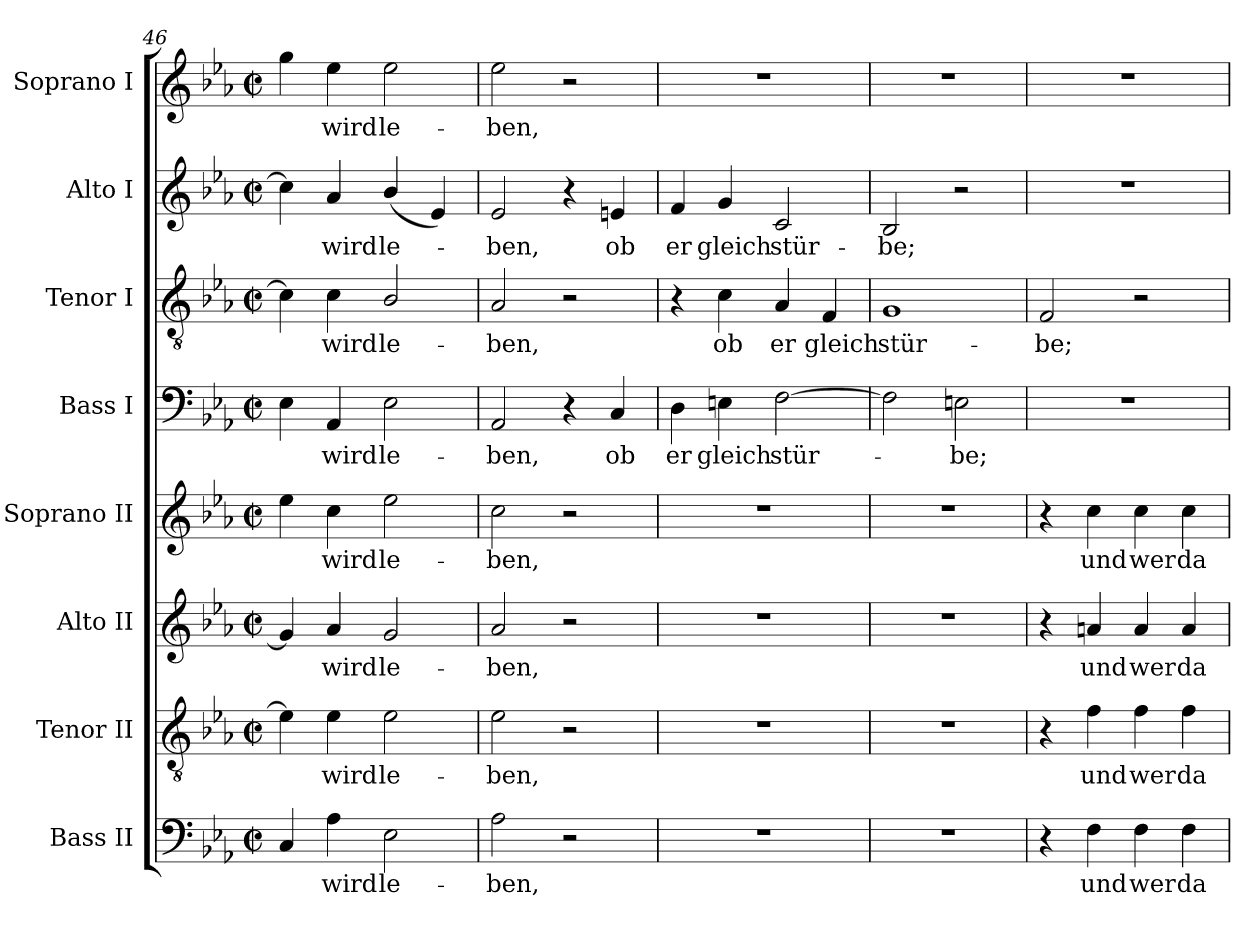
**kern	**text	**kern	**text	**kern	**text	**kern	**text	**kern	**text	**kern	**text	**kern	**text	**kern	**text
*part8	*part8	*part7	*part7	*part6	*part6	*part5	*part5	*part4	*part4	*part3	*part3	*part2	*part2	*part1	*part1
*staff8	*staff8	*staff7	*staff7	*staff6	*staff6	*staff5	*staff5	*staff4	*staff4	*staff3	*staff3	*staff2	*staff2	*staff1	*staff1
*I"Bass II	*	*I"Tenor II	*	*I"Alto II	*	*I"Soprano II	*	*I"Bass I	*	*I"Tenor I	*	*I"Alto I	*	*I"Soprano I	*
*I'B II	*	*I'T II	*	*I'A II	*	*I'S II	*	*I'B I	*	*I'T I	*	*I'A I	*	*I'S I	*
*clefF4	*	*clefGv2	*	*clefG2	*	*clefG2	*	*clefF4	*	*clefGv2	*	*clefG2	*	*clefG2	*
*k[b-e-a-]	*	*k[b-e-a-]	*	*k[b-e-a-]	*	*k[b-e-a-]	*	*k[b-e-a-]	*	*k[b-e-a-]	*	*k[b-e-a-]	*	*k[b-e-a-]	*
*E-:	*	*E-:	*	*E-:	*	*E-:	*	*E-:	*	*E-:	*	*E-:	*	*E-:	*
*M2/2	*	*M2/2	*	*M2/2	*	*M2/2	*	*M2/2	*	*M2/2	*	*M2/2	*	*M2/2	*
*met(c|)	*	*met(c|)	*	*met(c|)	*	*met(c|)	*	*met(c|)	*	*met(c|)	*	*met(c|)	*	*met(c|)	*
=46	=46	=46	=46	=46	=46	=46	=46	=46	=46	=46	=46	=46	=46	=46	=46
4C	.	4e-]	.	4g]	.	4ee-	.	4E-	.	4c]	.	4cc]	.	4gg	.
!	!LO:LY:b	!	!LO:LY:b	!	!LO:LY:b	!	!LO:LY:b	!	!LO:LY:b	!	!LO:LY:b	!	!LO:LY:b	!	!LO:LY:b
4A-	wird	4e-	wird	4a-	wird	4cc	wird	4AA-	wird	4c	wird	4a-	wird	4ee-	wird
!	!LO:LY:b	!	!LO:LY:b	!	!LO:LY:b	!	!LO:LY:b	!	!LO:LY:b	!	!LO:LY:b	!	!LO:LY:b	!	!LO:LY:b
2E-	le-	2e-	le-	2g	le-	2ee-	le-	2E-	le-	2B-/	le-	(4b-/	le-	2ee-	le-
.	.	.	.	.	.	.	.	.	.	.	.	4e-)	.	.	.
=47	=47	=47	=47	=47	=47	=47	=47	=47	=47	=47	=47	=47	=47	=47	=47
!	!LO:LY:b	!	!LO:LY:b	!	!LO:LY:b	!	!LO:LY:b	!	!LO:LY:b	!	!LO:LY:b	!	!LO:LY:b	!	!LO:LY:b
2A-	-ben,	2e-	-ben,	2a-	-ben,	2cc	-ben,	2AA-	-ben,	2A-	-ben,	2e-	ben,	2ee-	-ben,
2r	.	2r	.	2r	.	2r	.	4r	.	2r	.	4r	.	2r	.
!	!	!	!	!	!	!	!	!	!LO:LY:b	!	!	!	!LO:LY:b	!	!
.	.	.	.	.	.	.	.	4C	ob	.	.	4en	ob	.	.
=48	=48	=48	=48	=48	=48	=48	=48	=48	=48	=48	=48	=48	=48	=48	=48
!	!	!	!	!	!	!	!	!	!LO:LY:b	!	!	!	!LO:LY:b	!	!
1r	.	1r	.	1r	.	1r	.	4D	er	4r	.	4f	er	1r	.
!	!	!	!	!	!	!	!	!	!LO:LY:b	!	!LO:LY:b	!	!LO:LY:b	!	!
.	.	.	.	.	.	.	.	4En	gleich	4c	ob	4g	gleich	.	.
!	!	!	!	!	!	!	!	!	!LO:LY:b	!	!LO:LY:b	!	!LO:LY:b	!	!
.	.	.	.	.	.	.	.	[2F	stür-	4A-	er	2c	stür-	.	.
!	!	!	!	!	!	!	!	!	!	!	!LO:LY:b	!	!	!	!
.	.	.	.	.	.	.	.	.	.	4F	gleich	.	.	.	.
=49	=49	=49	=49	=49	=49	=49	=49	=49	=49	=49	=49	=49	=49	=49	=49
!	!	!	!	!	!	!	!	!	!	!	!LO:LY:b	!	!LO:LY:b	!	!
1r	.	1r	.	1r	.	1r	.	2F]	.	1G	stür-	2B-	-be;	1r	.
!	!	!	!	!	!	!	!	!	!LO:LY:b	!	!	!	!	!	!
.	.	.	.	.	.	.	.	2En	be;	.	.	2r	.	.	.
=50	=50	=50	=50	=50	=50	=50	=50	=50	=50	=50	=50	=50	=50	=50	=50
!	!	!	!	!	!	!	!	!	!	!	!LO:LY:b	!	!	!	!
4r	.	4r	.	4r	.	4r	.	1r	.	2F	-be;	1r	.	1r	.
!	!LO:LY:b	!	!LO:LY:b	!	!LO:LY:b	!	!LO:LY:b	!	!	!	!	!	!	!	!
4F	und	4f	und	4an	und	4cc	und	.	.	.	.	.	.	.	.
!	!LO:LY:b	!	!LO:LY:b	!	!LO:LY:b	!	!LO:LY:b	!	!	!	!	!	!	!	!
4F	wer	4f	wer	4a	wer	4cc	wer	.	.	2r	.	.	.	.	.
!	!LO:LY:b	!	!LO:LY:b	!	!LO:LY:b	!	!LO:LY:b	!	!	!	!	!	!	!	!
4F	da	4f	da	4a	da	4cc	da	.	.	.	.	.	.	.	.
=	=	=	=	=	=	=	=	=	=	=	=	=	=	=	=
*-	*-	*-	*-	*-	*-	*-	*-	*-	*-	*-	*-	*-	*-	*-	*-
